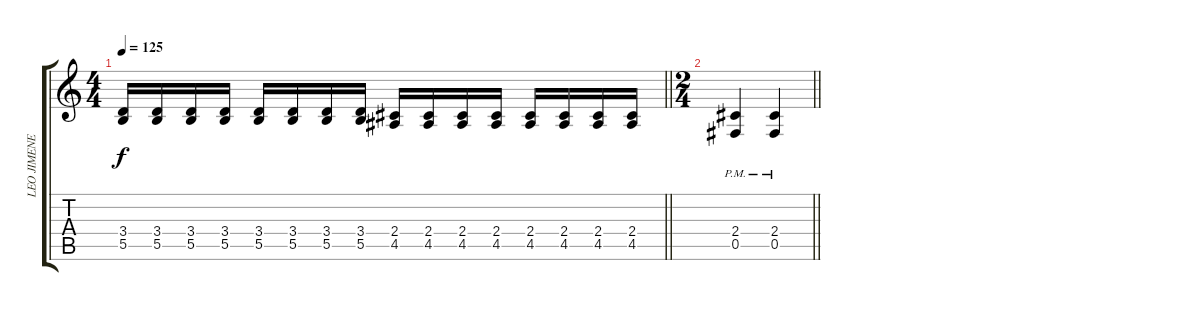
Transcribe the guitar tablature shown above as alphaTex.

\track ("LEO JIMENEZ (Guitarra)" "LEO JIMENE") {instrument distortionguitar}
\staff {score tabs}
\tuning (Db4 Ab3 E3 B2 Gb2 B1) {hide}
\ts (4 4)
\tempo 125
\clef g2
\barLineRight lightlight
\ks c
(3.4 5.5).16{dy f} (3.4 5.5).16 (3.4 5.5).16 (3.4 5.5).16 (3.4 5.5).16 (3.4 5.5).16 (3.4 5.5).16 (3.4 5.5).16 (2.4 4.5).16 (2.4 4.5).16 (2.4 4.5).16 (2.4 4.5).16 (2.4 4.5).16 (2.4 4.5).16 (2.4 4.5).16 (2.4 4.5).16 |
\ts (2 4)
\barLineRight lightlight
(2.4{pm} 0.5{pm}).4 (2.4{pm} 0.5{pm}).4
